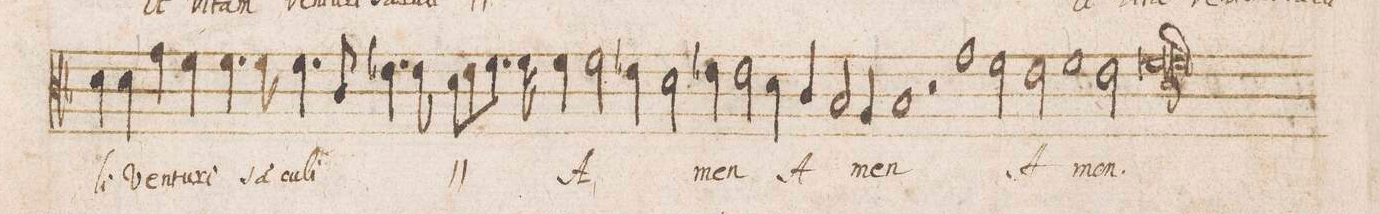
**kern	**text
*I"DISCANTVS	*
*clefC3	*
*k[b-]	*
*met(C|)	*
*M2/1	*
4d\	-li
4d\	ven-
4g\	-tu-
4f\	-ri
4.f\	sae-
8f\	-cu-
=178-	=178-
4.f\	-li
*	*ij
8c/	ven-
4.e-X\	-tu-
8e-\	-ri
8d\L	sae-
8e-\	.
8.f\J	.
16f\	-cu-
4f\	-li
*	*Xij
2f\	A-
=179-	=179-
4e-X\	.
2d\	.
4e-X\	-men
2e-\	.
4d\	.
=180-	=180-
4c/	A-
2B-/	.
4A/	.
1B-	-men
=181-	=181-
2r	.
1g	A-
2f\	.
=182-	=182-
2eny\	.
1f	.
2e\	.
=183-	=183-
0fl;;	-men.
==	==
*-	*-
